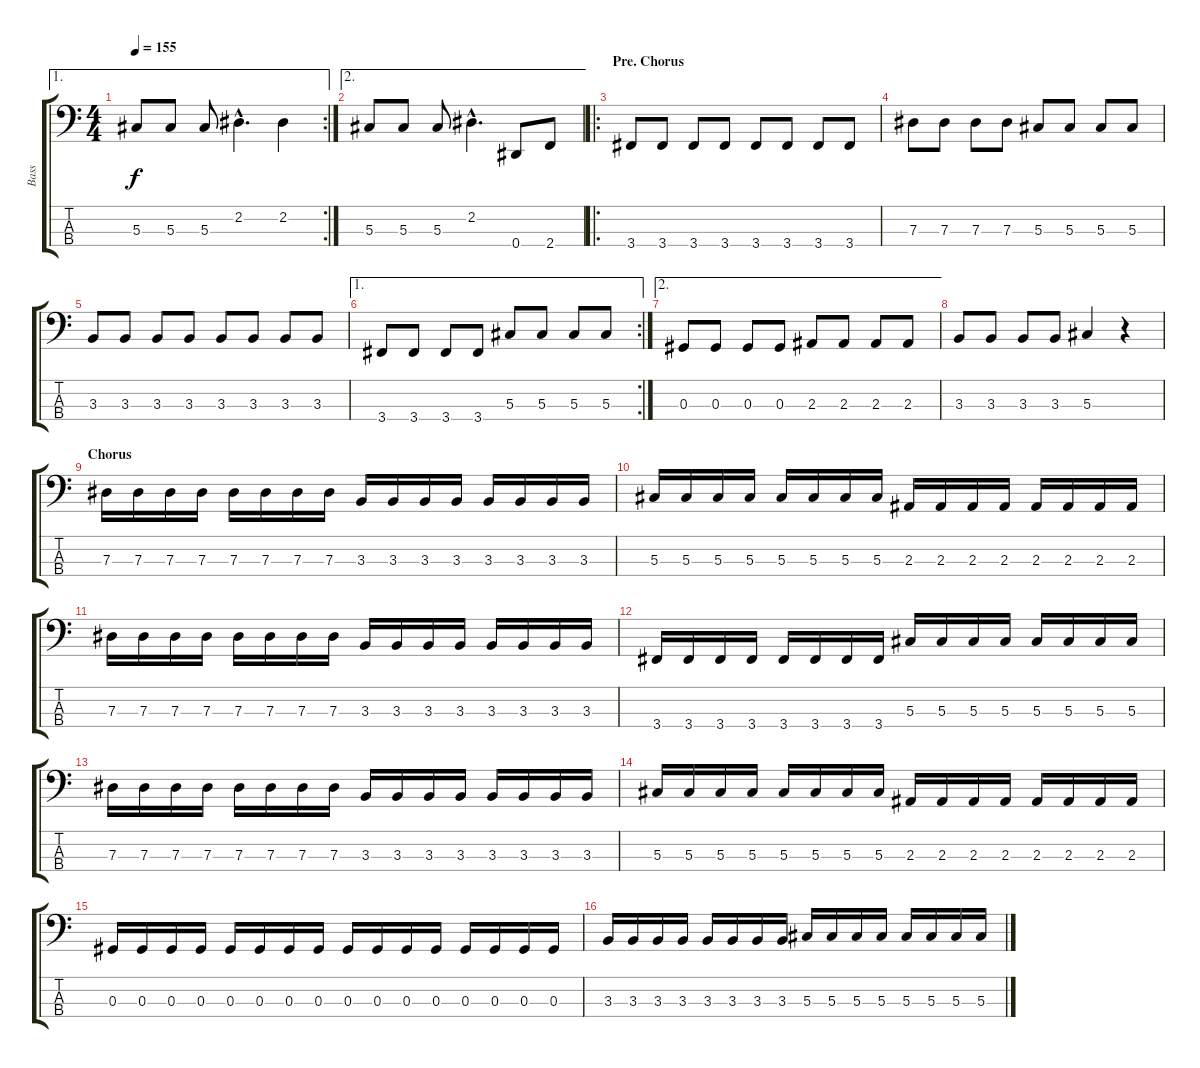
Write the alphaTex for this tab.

\track ("Bass" "Bass") {instrument electricbassfinger}
\staff {score tabs}
\tuning (Gb2 Db2 Ab1 Eb1) {hide}
\ae 1
\rc 2
\ts (4 4)
\tempo 155
\clef f4
\ks c
5.3.8{dy f} 5.3.8 5.3.8 2.2{hac}.4{d} 2.2.4 |
\ae 2
5.3.8 5.3.8 5.3.8 2.2{hac}.4{d} 0.4.8 2.4.8 |
\ro
\section ("" "Pre. Chorus")
3.4.8 3.4.8 3.4.8 3.4.8 3.4.8 3.4.8 3.4.8 3.4.8 |
7.3.8 7.3.8 7.3.8 7.3.8 5.3.8 5.3.8 5.3.8 5.3.8 |
3.3.8 3.3.8 3.3.8 3.3.8 3.3.8 3.3.8 3.3.8 3.3.8 |
\ae 1
\rc 2
3.4.8 3.4.8 3.4.8 3.4.8 5.3.8 5.3.8 5.3.8 5.3.8 |
\ae 2
0.3.8 0.3.8 0.3.8 0.3.8 2.3.8 2.3.8 2.3.8 2.3.8 |
3.3.8 3.3.8 3.3.8 3.3.8 5.3.4 r.4 |
\section ("" "Chorus")
7.3.16 7.3.16 7.3.16 7.3.16 7.3.16 7.3.16 7.3.16 7.3.16 3.3.16 3.3.16 3.3.16 3.3.16 3.3.16 3.3.16 3.3.16 3.3.16 |
5.3.16 5.3.16 5.3.16 5.3.16 5.3.16 5.3.16 5.3.16 5.3.16 2.3.16 2.3.16 2.3.16 2.3.16 2.3.16 2.3.16 2.3.16 2.3.16 |
7.3.16 7.3.16 7.3.16 7.3.16 7.3.16 7.3.16 7.3.16 7.3.16 3.3.16 3.3.16 3.3.16 3.3.16 3.3.16 3.3.16 3.3.16 3.3.16 |
3.4.16 3.4.16 3.4.16 3.4.16 3.4.16 3.4.16 3.4.16 3.4.16 5.3.16 5.3.16 5.3.16 5.3.16 5.3.16 5.3.16 5.3.16 5.3.16 |
7.3.16 7.3.16 7.3.16 7.3.16 7.3.16 7.3.16 7.3.16 7.3.16 3.3.16 3.3.16 3.3.16 3.3.16 3.3.16 3.3.16 3.3.16 3.3.16 |
5.3.16 5.3.16 5.3.16 5.3.16 5.3.16 5.3.16 5.3.16 5.3.16 2.3.16 2.3.16 2.3.16 2.3.16 2.3.16 2.3.16 2.3.16 2.3.16 |
0.3.16 0.3.16 0.3.16 0.3.16 0.3.16 0.3.16 0.3.16 0.3.16 0.3.16 0.3.16 0.3.16 0.3.16 0.3.16 0.3.16 0.3.16 0.3.16 |
3.3.16 3.3.16 3.3.16 3.3.16 3.3.16 3.3.16 3.3.16 3.3.16 5.3.16 5.3.16 5.3.16 5.3.16 5.3.16 5.3.16 5.3.16 5.3.16
